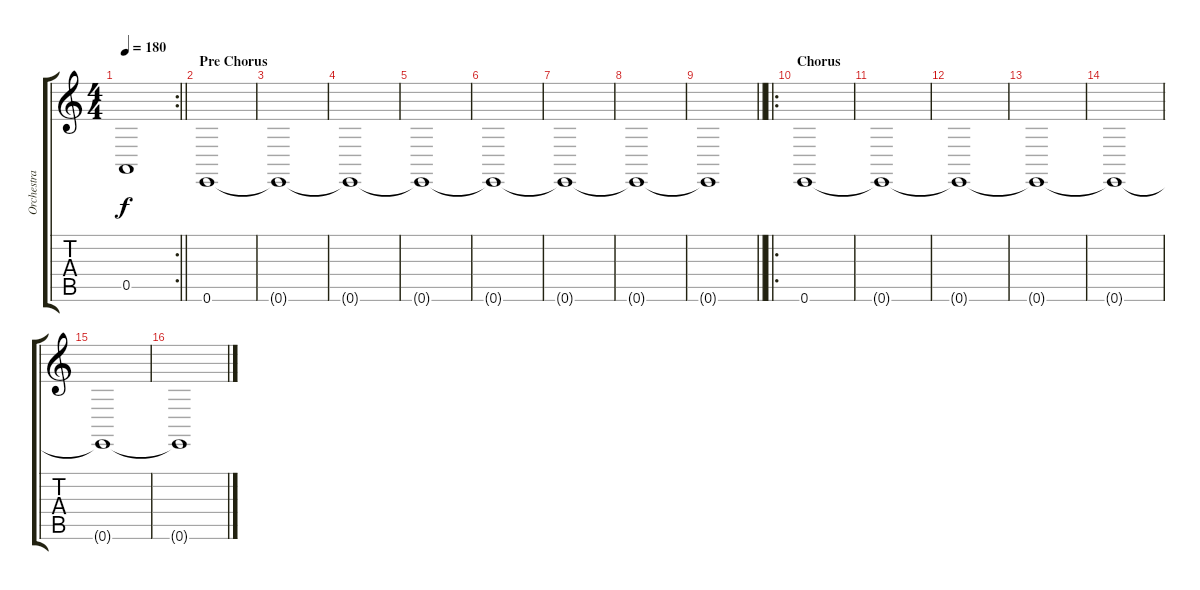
\track ("Orchestra 2" "Orchestra ") {instrument stringensemble1}
\staff {score tabs}
\tuning (E4 B3 G3 D3 A2 E2) {hide}
\rc 2
\ts (4 4)
\tempo 180
\clef g2
\barLineRight lightlight
\ks c
0.5{t}.1{dy f} |
\section ("" "Pre Chorus")
0.6.1 |
0.6{t}.1 |
0.6{t}.1 |
0.6{t}.1 |
0.6{t}.1 |
0.6{t}.1 |
0.6{t}.1 |
\barLineRight lightlight
0.6{t}.1 |
\ro
\section ("" "Chorus")
0.6.1 |
0.6{t}.1 |
0.6{t}.1 |
0.6{t}.1 |
0.6{t}.1 |
0.6{t}.1 |
0.6{t}.1
